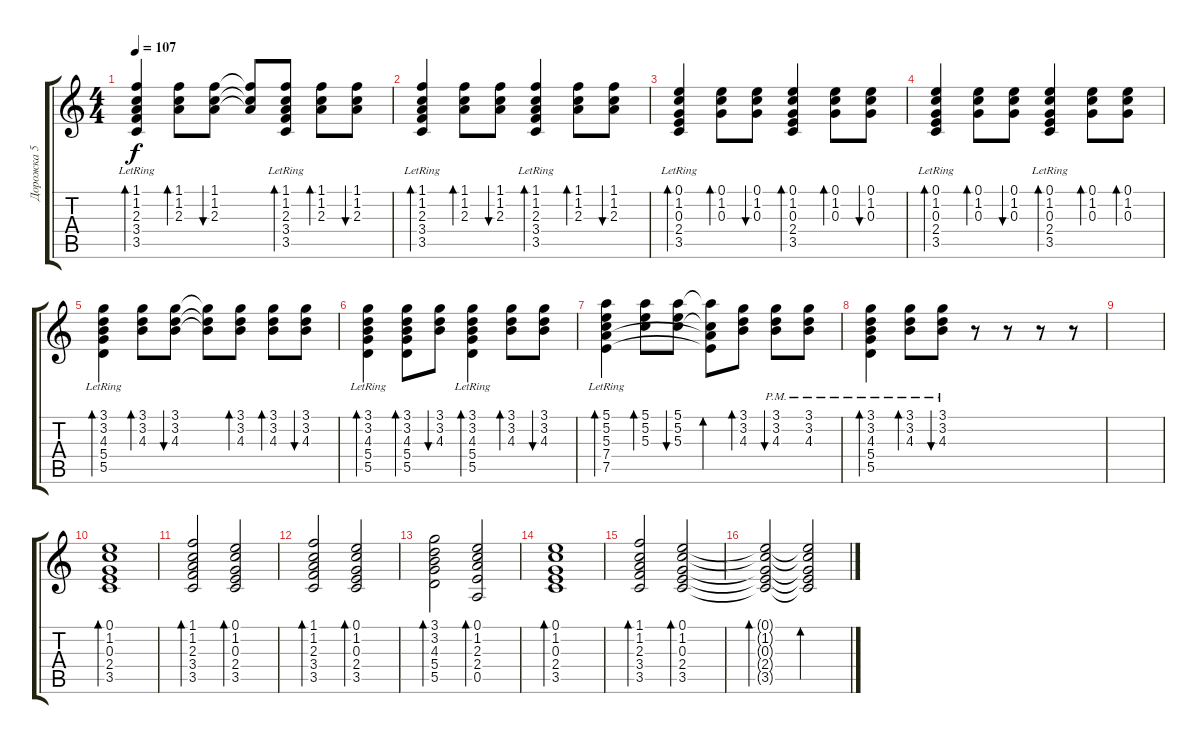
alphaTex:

\track ("Дорожка 5" "Дорожка 5") {instrument acousticguitarsteel}
\staff {score tabs}
\tuning (E4 B3 G3 D3 A2 E2) {hide}
\ts (4 4)
\tempo 107
\clef g2
\ks c
(1.1 1.2 2.3 3.4{lr} 3.5{lr}).4{bd 60 dy f} (1.1 1.2 2.3).8{bd 60} (1.1 1.2 2.3).8{bu 60} (1.1{t} 1.2{t} 2.3{t}).8 (1.1 1.2 2.3 3.4{lr} 3.5{lr}).8{bd 60} (1.1 1.2 2.3).8{bd 60} (1.1 1.2 2.3).8{bu 60} |
(1.1 1.2 2.3 3.4{lr} 3.5{lr}).4{bd 60} (1.1 1.2 2.3).8{bd 60} (1.1 1.2 2.3).8{bu 60} (1.1 1.2 2.3 3.4{lr} 3.5{lr}).4{bd 60} (1.1 1.2 2.3).8{bd 60} (1.1 1.2 2.3).8{bu 60} |
(0.1 1.2 0.3 2.4{lr} 3.5{lr}).4{bd 60} (0.1 1.2 0.3).8{bd 60} (0.1 1.2 0.3).8{bu 60} (0.1 1.2 0.3 2.4 3.5).4{bd 60} (0.1 1.2 0.3).8{bd 60} (0.1 1.2 0.3).8{bu 60} |
(0.1 1.2 0.3 2.4{lr} 3.5{lr}).4{bd 60} (0.1 1.2 0.3).8{bd 60} (0.1 1.2 0.3).8{bu 60} (0.1 1.2 0.3 2.4{lr} 3.5{lr}).4{bd 60} (0.1 1.2 0.3).8{bd 60} (0.1 1.2 0.3).8{bd 60} |
(3.1 3.2 4.3 5.4{lr} 5.5{lr}).4{bd 60} (3.1 3.2 4.3).8{bd 60} (3.1 3.2 4.3).8{bu 60} (3.1{t} 3.2{t} 4.3{t}).8 (3.1 3.2 4.3).8{bd 60} (3.1 3.2 4.3).8{bd 60} (3.1 3.2 4.3).8{bu 60} |
(3.1 3.2 4.3 5.4{lr} 5.5{lr}).4{bd 60} (3.1 3.2 4.3 5.4 5.5).8{bd 60} (3.1 3.2 4.3).8{bu 60} (3.1 3.2 4.3 5.4{lr} 5.5{lr}).4{bd 60} (3.1 3.2 4.3).8{bd 60} (3.1 3.2 4.3).8{bu 60} |
(5.1 5.2 5.3 7.4{lr} 7.5{lr}).4{bd 60} (5.1 5.2 5.3).8{bd 60} (5.1 5.2 5.3).8{bu 60} (5.1{t} 5.3{t} 7.4{t} 7.5{t}).8{bd 60} (3.1 3.2 4.3).8{bd 60} (3.1{pm} 3.2{pm} 4.3{pm}).8{bu 60} (3.1{pm} 3.2{pm} 4.3{pm}).8 |
(3.1 3.2{pm} 4.3{pm} 5.4{pm} 5.5{pm}).4{bd 60} (3.1{pm} 3.2{pm} 4.3{pm}).8{bd 60} (3.1{pm} 3.2{pm} 4.3{pm}).8{bu 60} r.8 r.8 r.8 r.8 |
|
(0.1 1.2 0.3 2.4 3.5).1{bd 120} |
(1.1 1.2 2.3 3.4 3.5).2{bd 120} (0.1 1.2 0.3 2.4 3.5).2{bd 120} |
(1.1 1.2 2.3 3.4 3.5).2{bd 120} (0.1 1.2 0.3 2.4 3.5).2{bd 120} |
(3.1 3.2 4.3 5.4 5.5).2{bd 120} (0.1 1.2 2.3 2.4 0.5).2{bd 120} |
(0.1 1.2 0.3 2.4 3.5).1{bd 480} |
(1.1 1.2 2.3 3.4 3.5).2{bd 480} (0.1 1.2 0.3 2.4 3.5).2{bd 480} |
(0.1{t} 1.2{t} 0.3{t} 2.4{t} 3.5{t}).2{bd 480} (0.1{t} 1.2{t} 0.3{t} 2.4{t} 3.5{t}).2{bd 480}
